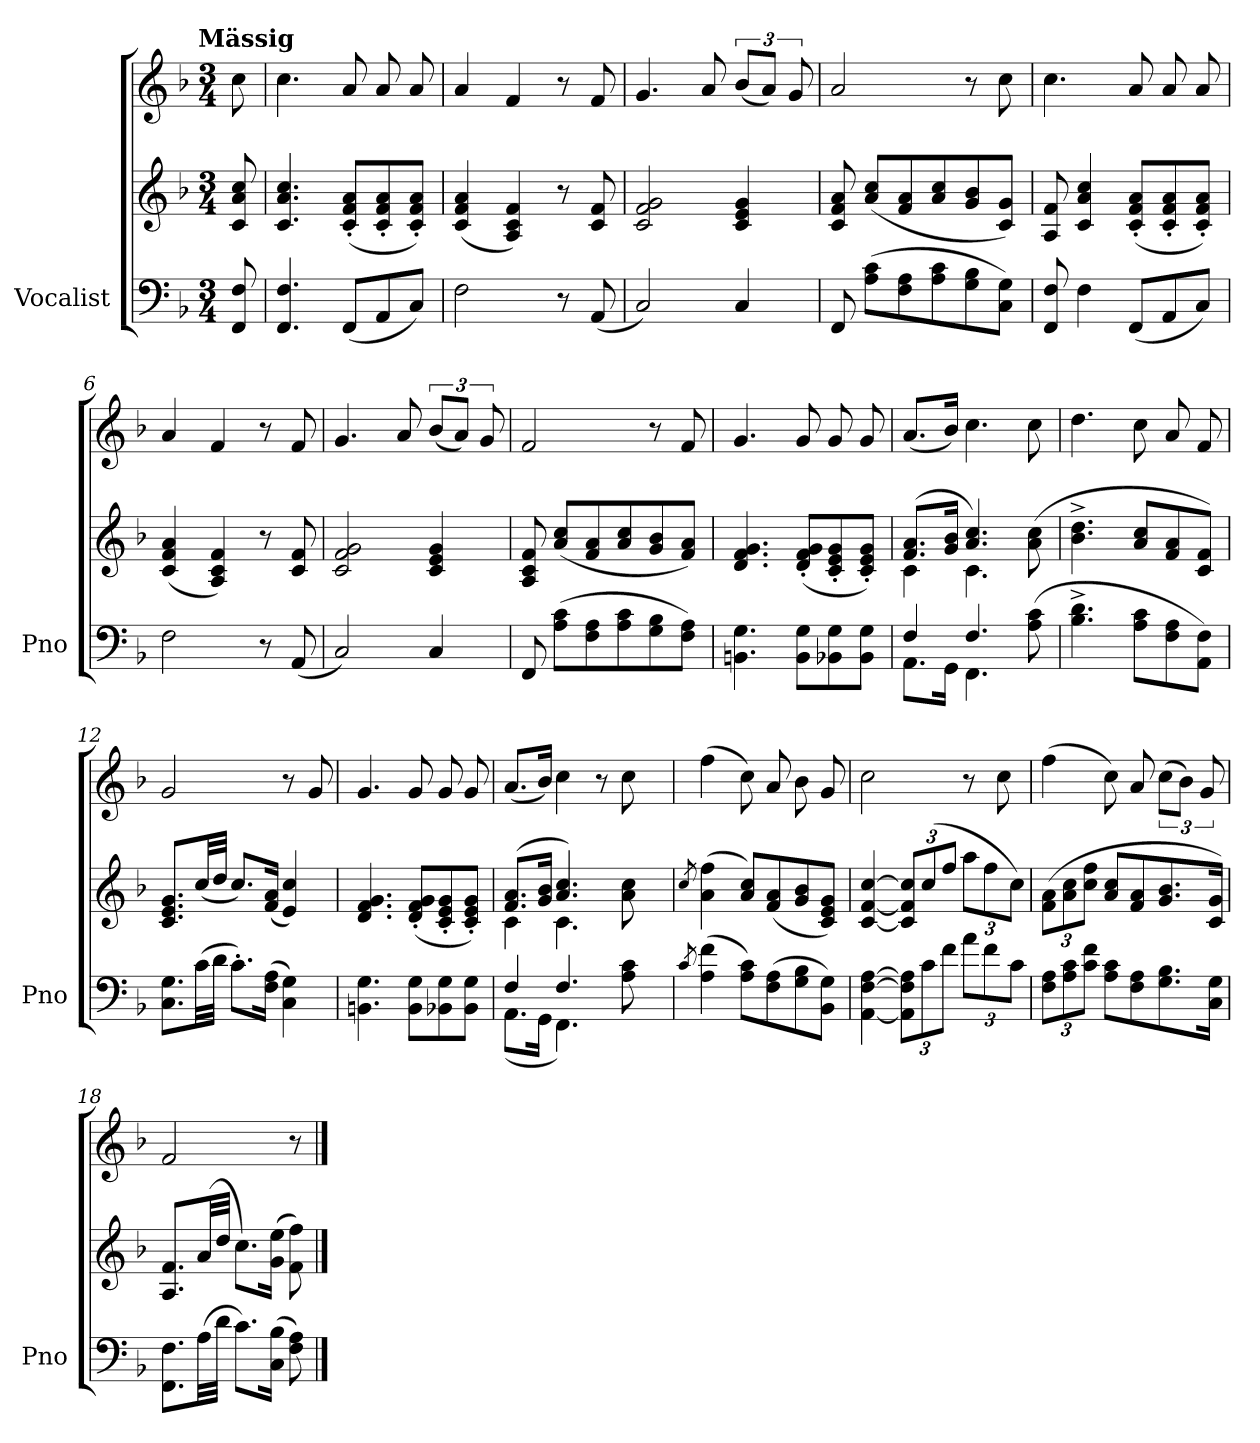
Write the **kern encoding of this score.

**kern	**kern	**kern
*part1	*part1	*part1
*staff3	*staff2	*staff1
*I"Vocalist	*	*
*I'Pno	*	*
*clefF4	*clefG2	*clefG2
*k[b-]	*k[b-]	*k[b-]
*F:	*F:	*F:
!!LO:TX:omd:t=Mässig
*M3/4	*M3/4	*M3/4
*MM80	*MM80	*MM80
=	=	=
8FF/ 8F/	8c/ 8a/ 8cc/	8cc\
=1	=1	=1
4.FF/ 4.F/	4.c/ 4.a/ 4.cc/	4.cc\
(8FF/L	(8c'/ 8f'/ 8a'/L	8a/
8AA/	8c'/ 8f'/ 8a'/	8a/
8C/J)	8c'/ 8f'/ 8a'/J)	8a/
=2	=2	=2
2F\	(4c/ 4f/ 4a/	4a/
.	4A/ 4c/ 4f/)	4f/
8r	8r	8r
(8AA/	8c/ 8f/	8f/
=3	=3	=3
2C/)	2c/ 2f/ 2g/	4.g/
.	.	8a/
4C/	4c/ 4e/ 4g/	(12b-/L
.	.	12a/J)
.	.	12g/
=4	=4	=4
8FF/	8c/ 8f/ 8a/	2a/
(8A\ 8c\L	(8a/ 8cc/L	.
8F\ 8A\	8f/ 8a/	.
8A\ 8c\	8a/ 8cc/	.
8G\ 8B-\	8g/ 8b-/	8r
8C\ 8G\J)	8c/ 8g/J)	8cc\
=5	=5	=5
8FF/ 8F/	8A/ 8f/	4.cc\
4F\	4c/ 4a/ 4cc/	.
(8FF/L	(8c'/ 8f'/ 8a'/L	8a/
8AA/	8c'/ 8f'/ 8a'/	8a/
8C/J)	8c'/ 8f'/ 8a'/J)	8a/
=6	=6	=6
2F\	(4c/ 4f/ 4a/	4a/
.	4A/ 4c/ 4f/)	4f/
8r	8r	8r
(8AA/	8c/ 8f/	8f/
=7	=7	=7
2C/)	2c/ 2f/ 2g/	4.g/
.	.	8a/
4C/	4c/ 4e/ 4g/	(12b-/L
.	.	12a/J)
.	.	12g/
=8	=8	=8
8FF/	8A/ 8c/ 8f/	2f/
(8A\ 8c\L	(8a/ 8cc/L	.
8F\ 8A\	8f/ 8a/	.
8A\ 8c\	8a/ 8cc/	.
8G\ 8B-\	8g/ 8b-/	8r
8F\ 8A\J)	8f/ 8a/J)	8f/
=9	=9	=9
4.BBn\ 4.G\	4.d/ 4.f/ 4.g/	4.g/
8BB\ 8G\L	(8d'/ 8f'/ 8g'/L	8g/
8BB-X\ 8G\	8c'/ 8e'/ 8g'/	8g/
8BB-\ 8G\J	8c'/ 8e'/ 8g'/J)	8g/
=10	=10	=10
*^	*^	*
4F/	8.AA\L	(8.f/ 8.a/L	4c\	(8.a/L
.	16GG\Jk	16g/ 16b-/Jk	.	16b-/Jk)
4.F/	4.FF\	4.a/ 4.cc/)	4.c\	4.cc\
(>8A\ 8c\	8ryy	(>8a\ 8cc\	8ryy	8cc\
*v	*v	*	*	*
*	*v	*v	*
=11	=11	=11
4.B-^\ 4.d^\	4.b-^\ 4.dd^\	4.dd\
8A\ 8c\L	8a/ 8cc/L	8cc\
8F\ 8A\	8f/ 8a/	8a/
8AA\ 8F\J)	8c/ 8f/J)	8f/
=12	=12	=12
8.C\ 8.G\L	8.c/ 8.e/ 8.g/L	2g/
(32c\LL	(32cc/LL	.
32d\JJJ	32dd/JJJ	.
8.c'\L)	8.cc/L)	.
(16F\ 16A\Jk	(16f/ 16a/Jk	.
4C\ 4G\)	4e/ 4cc/)	8r
.	.	8g/
=13	=13	=13
4.BBn\ 4.G\	4.d/ 4.f/ 4.g/	4.g/
8BB\ 8G\L	(8d'/ 8f'/ 8g'/L	8g/
8BB-X\ 8G\	8c'/ 8e'/ 8g'/	8g/
8BB-\ 8G\J	8c'/ 8e'/ 8g'/J)	8g/
=14	=14	=14
*^	*^	*
4F/	(8.AA\L	(8.f/ 8.a/L	4c\	(8.a/L
.	16GG\Jk	16g/ 16b-/Jk	.	16b-/Jk)
4.F/	4.FF\)	4.a/ 4.cc/)	4.c\	4cc\
.	.	.	.	8r
8ryy	8A\ 8c\	8a\ 8cc\	8ryy	8cc\
8ryy	8ryy	8ryy	8ryy	8ryy
*v	*v	*	*	*
*	*v	*v	*
=15	=15	=15
8qc/	8qcc/	.
(4A\ 4f\	(4a\ 4ff\	(4ff\
8A\ 8c\L)	8a/ 8cc/L)	8cc\)
(8F\ 8A\	(8f/ 8a/	8a/
8G\ 8B-\	8g/ 8b-/	8b-\
8BB-\ 8G\J)	8c/ 8e/ 8g/J)	8g/
=16	=16	=16
[4AA\ [4F\ [4A\	[4c/ [4f/ [4cc/	2cc\
12AA]\ 12F]\ 12A]\L	12c]/ 12f]/ 12cc]/L	.
12c\	(12cc/	.
12f\J	12ff/J	.
12a\L	12aa\L	8r
12f\	12ff\	.
.	.	8cc\
12c\J	12cc\J)	.
=17	=17	=17
12F\ 12A\L	(12f\ 12a\L	(4ff\
12A\ 12c\	12a\ 12cc\	.
12c\ 12f\J	12cc\ 12ff\J	.
8A\ 8c\L	8a/ 8cc/L	8cc\)
8F\ 8A\	8f/ 8a/	8a/
8.G\ 8.B-\	8.g/ 8.b-/	(12cc\L
.	.	12b-\J)
.	.	12g/
16C\ 16G\Jk	16c/ 16g/Jk)	.
=18	=18	=18
8.FF\ 8.F\L	8.A/ 8.f/L	2f/
(32A\LL	(32a/LL	.
32d\JJJ	32dd/JJJ	.
8.c\L)	8.cc\L)	.
(16C\ 16B-\Jk	(16g\ 16ee\Jk	.
8F\ 8A\)	8f\ 8ff\)	8r
==	==	==
*-	*-	*-
